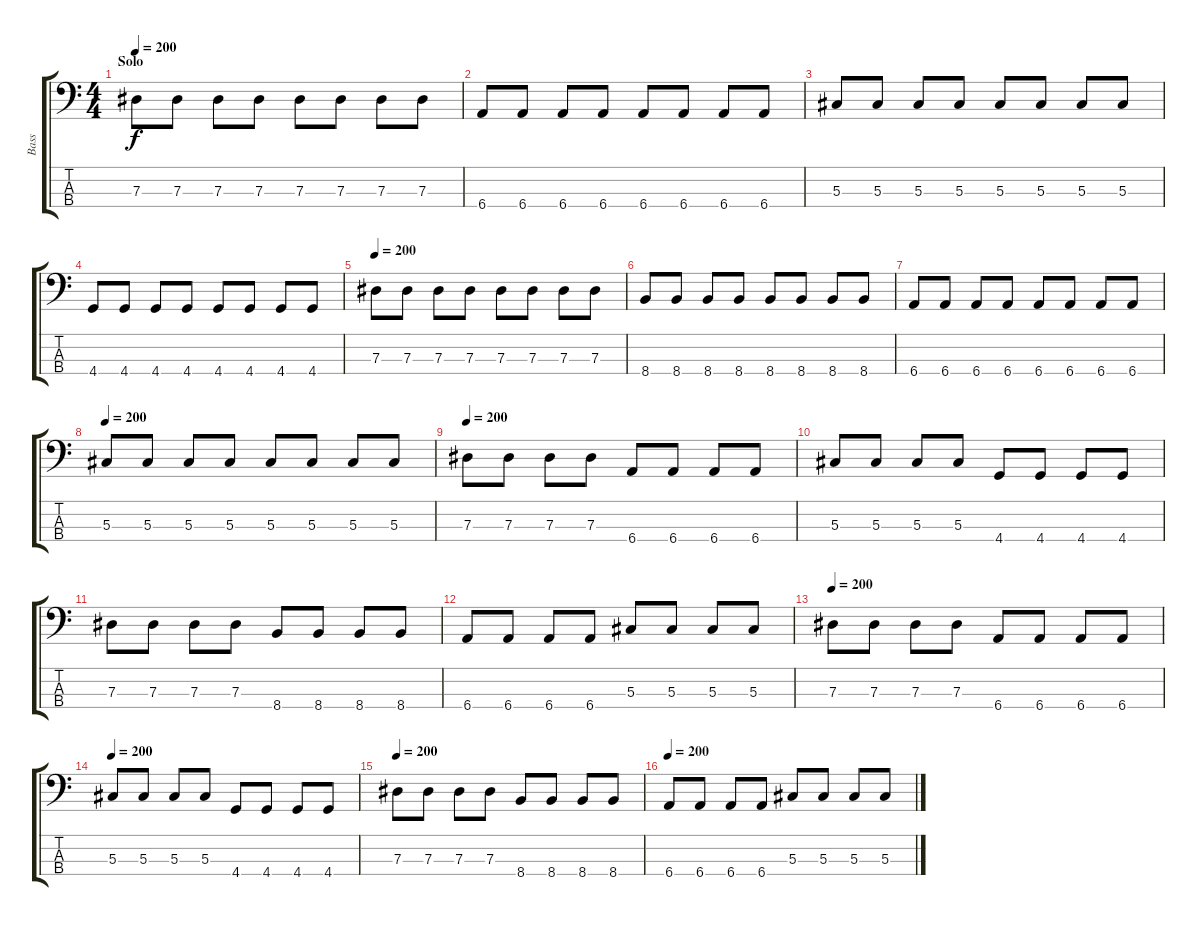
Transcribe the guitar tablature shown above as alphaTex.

\track ("Bass" "Bass") {instrument electricbasspick}
\staff {score tabs}
\tuning (Gb2 Db2 Ab1 Eb1) {hide}
\ts (4 4)
\section ("" "Solo")
\tempo 200
\clef f4
\ks c
7.3.8{dy f} 7.3.8 7.3.8 7.3.8 7.3.8 7.3.8 7.3.8 7.3.8 |
6.4.8 6.4.8 6.4.8 6.4.8 6.4.8 6.4.8 6.4.8 6.4.8 |
5.3.8 5.3.8 5.3.8 5.3.8 5.3.8 5.3.8 5.3.8 5.3.8 |
4.4.8 4.4.8 4.4.8 4.4.8 4.4.8 4.4.8 4.4.8 4.4.8 |
\tempo 200
7.3.8 7.3.8 7.3.8 7.3.8 7.3.8 7.3.8 7.3.8 7.3.8 |
8.4.8 8.4.8 8.4.8 8.4.8 8.4.8 8.4.8 8.4.8 8.4.8 |
6.4.8 6.4.8 6.4.8 6.4.8 6.4.8 6.4.8 6.4.8 6.4.8 |
\tempo 200
5.3.8 5.3.8 5.3.8 5.3.8 5.3.8 5.3.8 5.3.8 5.3.8 |
\tempo 200
7.3.8 7.3.8 7.3.8 7.3.8 6.4.8 6.4.8 6.4.8 6.4.8 |
5.3.8 5.3.8 5.3.8 5.3.8 4.4.8 4.4.8 4.4.8 4.4.8 |
7.3.8 7.3.8 7.3.8 7.3.8 8.4.8 8.4.8 8.4.8 8.4.8 |
6.4.8 6.4.8 6.4.8 6.4.8 5.3.8 5.3.8 5.3.8 5.3.8 |
\tempo 200
7.3.8 7.3.8 7.3.8 7.3.8 6.4.8 6.4.8 6.4.8 6.4.8 |
\tempo 200
5.3.8 5.3.8 5.3.8 5.3.8 4.4.8 4.4.8 4.4.8 4.4.8 |
\tempo 200
7.3.8 7.3.8 7.3.8 7.3.8 8.4.8 8.4.8 8.4.8 8.4.8 |
\tempo 200
6.4.8 6.4.8 6.4.8 6.4.8 5.3.8 5.3.8 5.3.8 5.3.8
